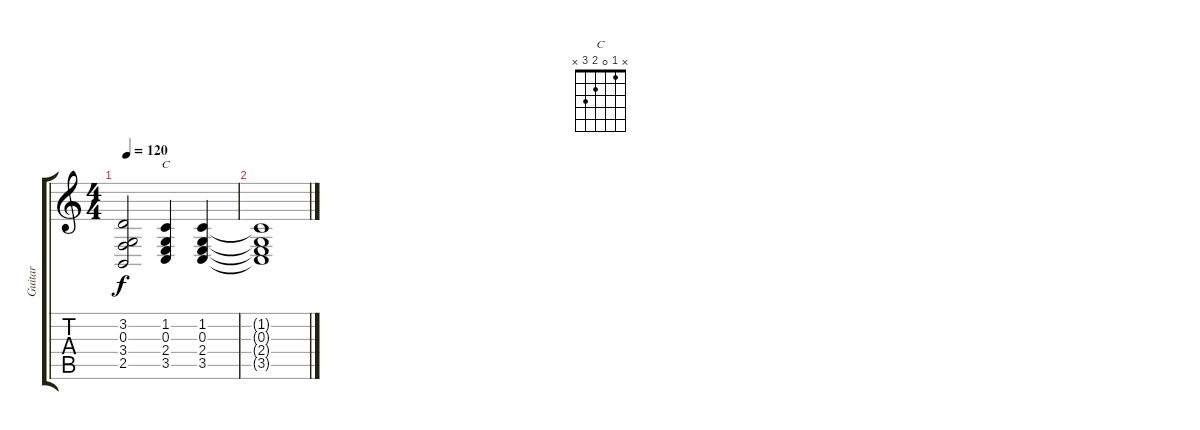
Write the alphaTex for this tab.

\track ("Guitar" "Guitar") {instrument churchorgan}
\staff {score tabs}
\tuning (E4 B3 G3 D3 A2 E2) {hide}
\chord ("C" x 1 0 2 3 x)
\ts (4 4)
\tempo 120
\clef g2
\ks c
(3.2 0.3 3.4 2.5).2{dy f} (1.2 0.3 2.4 3.5).4{ch "C"} (1.2 0.3 2.4 3.5).4 |
(1.2{t} 0.3{t} 2.4{t} 3.5{t}).1
